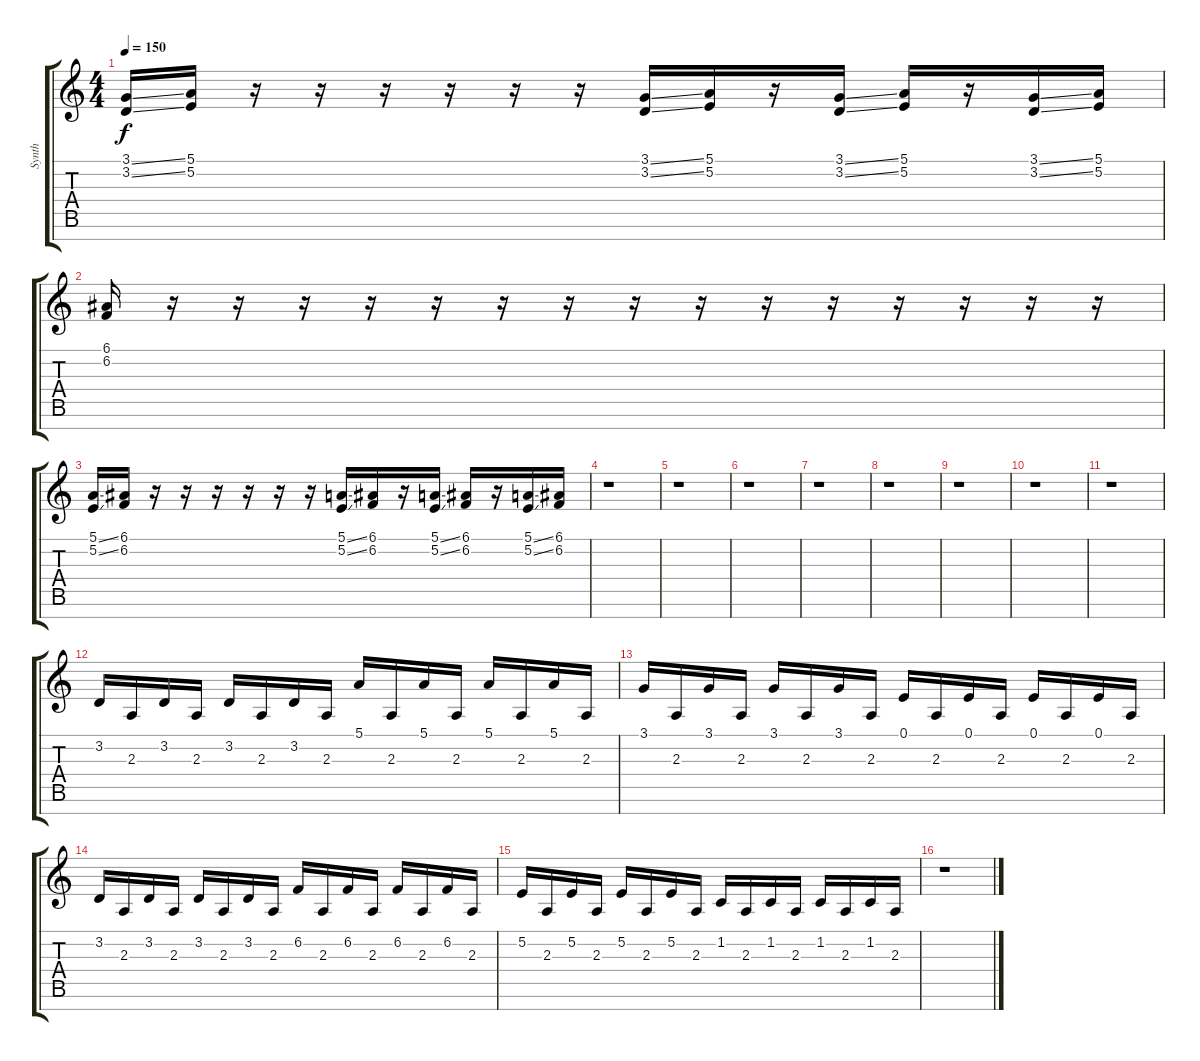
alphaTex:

\track ("Synth" "Synth") {instrument lead2sawtooth}
\staff {score tabs}
\tuning (E4 B3 G3 D3 A2 E2 B1) {hide}
\ts (4 4)
\tempo 150
\clef g2
\ks c
(3.1{ss} 3.2{ss}).16{dy f} (5.1 5.2).16 r.16 r.16 r.16 r.16 r.16 r.16 (3.1{ss} 3.2{ss}).16 (5.1 5.2).16 r.16 (3.1{ss} 3.2{ss}).16 (5.1 5.2).16 r.16 (3.1{ss} 3.2{ss}).16 (5.1 5.2).16 |
(6.1 6.2).16 r.16 r.16 r.16 r.16 r.16 r.16 r.16 r.16 r.16 r.16 r.16 r.16 r.16 r.16 r.16 |
(5.1{ss} 5.2{ss}).16 (6.1 6.2).16 r.16 r.16 r.16 r.16 r.16 r.16 (5.1{ss} 5.2{ss}).16 (6.1 6.2).16 r.16 (5.1{ss} 5.2{ss}).16 (6.1 6.2).16 r.16 (5.1{ss} 5.2{ss}).16 (6.1 6.2).16 |
r.1 |
r.1 |
r.1 |
r.1 |
r.1 |
r.1 |
r.1 |
r.1 |
3.2.16 2.3.16 3.2.16 2.3.16 3.2.16 2.3.16 3.2.16 2.3.16 5.1.16 2.3.16 5.1.16 2.3.16 5.1.16 2.3.16 5.1.16 2.3.16 |
3.1.16 2.3.16 3.1.16 2.3.16 3.1.16 2.3.16 3.1.16 2.3.16 0.1.16 2.3.16 0.1.16 2.3.16 0.1.16 2.3.16 0.1.16 2.3.16 |
3.2.16 2.3.16 3.2.16 2.3.16 3.2.16 2.3.16 3.2.16 2.3.16 6.2.16 2.3.16 6.2.16 2.3.16 6.2.16 2.3.16 6.2.16 2.3.16 |
5.2.16 2.3.16 5.2.16 2.3.16 5.2.16 2.3.16 5.2.16 2.3.16 1.2.16 2.3.16 1.2.16 2.3.16 1.2.16 2.3.16 1.2.16 2.3.16 |
r.1
